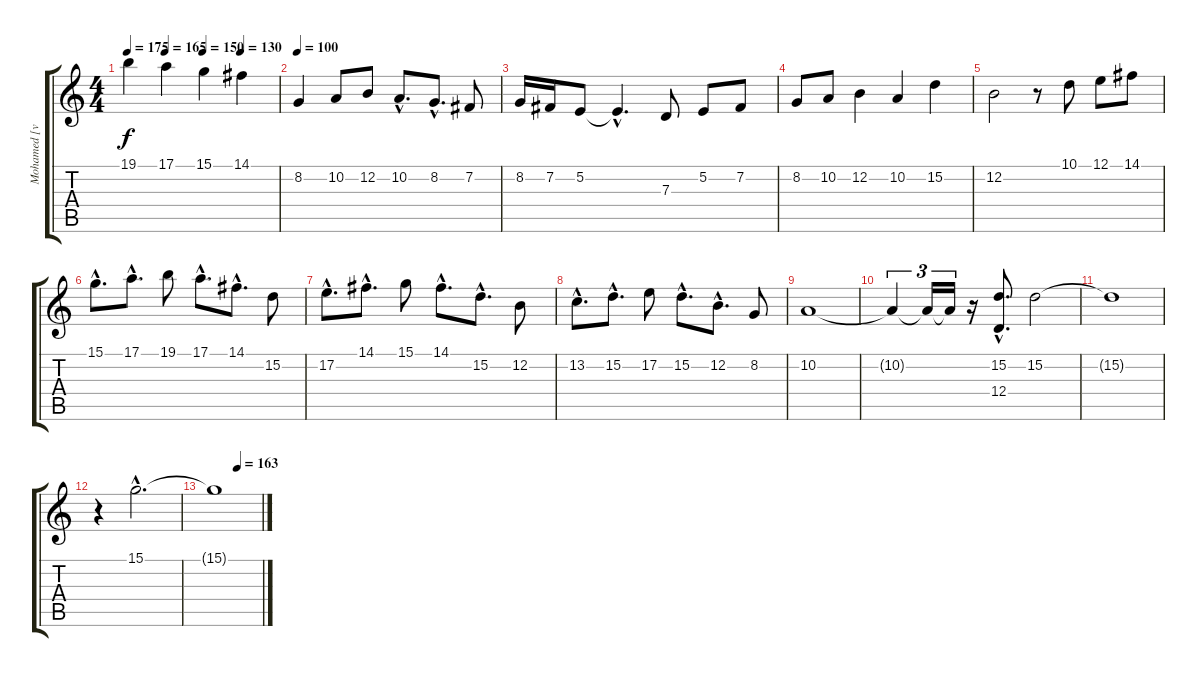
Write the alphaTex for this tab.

\track ("Mohamed [violin]" "Mohamed [v") {instrument violin}
\staff {score tabs}
\tuning (E4 B3 G3 D3 A2 E2) {hide}
\ts (4 4)
\tempo 175
\tempo (165 0.25)
\tempo (150 0.5)
\tempo (130 0.75)
\clef g2
\ks c
19.1.4{dy f} 17.1.4 15.1.4 14.1.4 |
\tempo 100
8.2.4 10.2.8 12.2.8 10.2{hac}.8{d} 8.2{hac}.8{d} 7.2.8 |
8.2.16 7.2.16 5.2.8 5.2{hac t}.4{d} 7.3.8 5.2.8 7.2.8 |
8.2.8 10.2.8 12.2.4 10.2.4 15.2.4 |
12.2.2 r.8 10.1.8 12.1.8 14.1.8 |
15.1{hac}.8{d} 17.1{hac}.8{d} 19.1.8 17.1{hac}.8{d} 14.1{hac}.8{d} 15.2.8 |
17.2{hac}.8{d} 14.1{hac}.8{d} 15.1.8 14.1{hac}.8{d} 15.2{hac}.8{d} 12.2.8 |
13.2{hac}.8{d} 15.2{hac}.8{d} 17.2.8 15.2{hac}.8{d} 12.2{hac}.8{d} 8.2.8 |
10.2.1 |
10.2{t}.4{tu (3 2)} 10.2{t}.16{tu (3 2)} 10.2{t}.16{tu (3 2)} r.16 (15.2{hac} 12.4{hac}).8{d} 15.2.2 |
15.2{t}.1 |
r.4 15.1{hac}.2{d} |
\tempo (163 0.5)
15.1{t}.1
